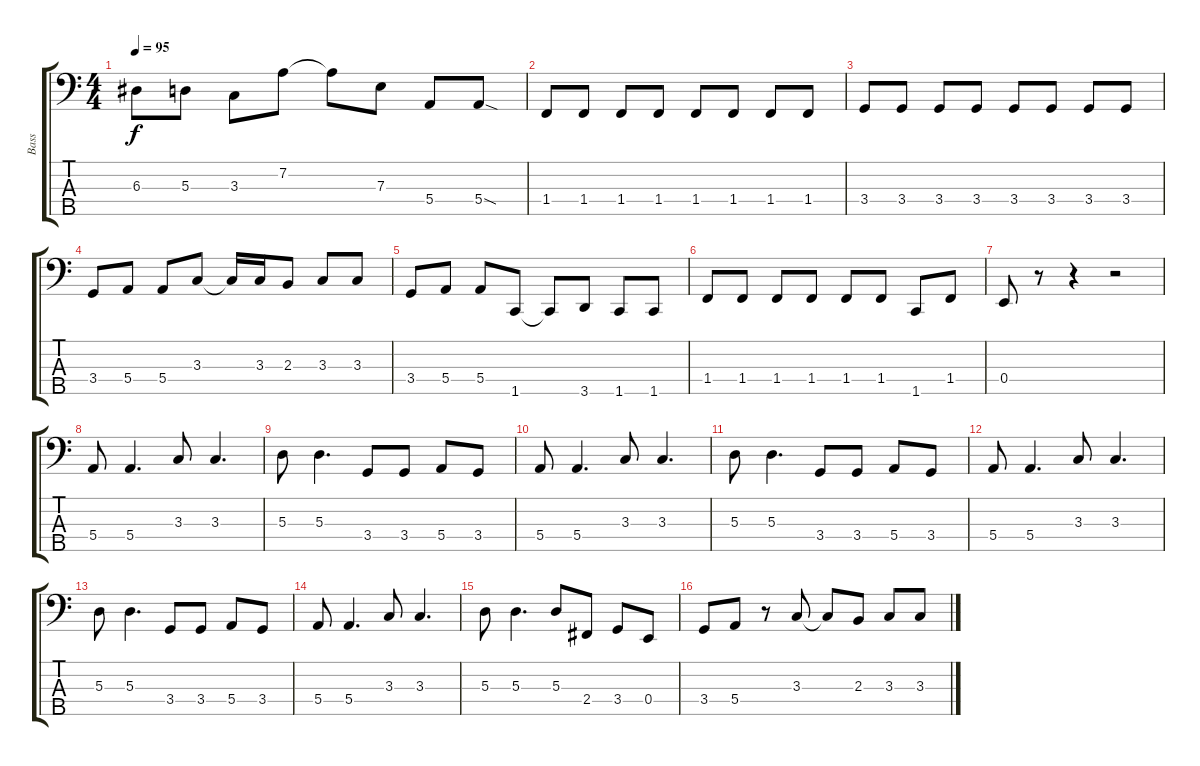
\track ("Bass" "Bass") {instrument electricbassfinger}
\staff {score tabs}
\tuning (G2 D2 A1 E1 B0) {hide}
\ts (4 4)
\tempo 95
\clef f4
\ks c
6.3.8{dy f} 5.3.8 3.3.8 7.2.8 7.2{t}.8 7.3.8 5.4.8 5.4{sod}.8 |
1.4.8 1.4.8 1.4.8 1.4.8 1.4.8 1.4.8 1.4.8 1.4.8 |
3.4.8 3.4.8 3.4.8 3.4.8 3.4.8 3.4.8 3.4.8 3.4.8 |
3.4.8 5.4.8 5.4.8 3.3.8 3.3{t}.16 3.3.16 2.3.8 3.3.8 3.3.8 |
3.4.8 5.4.8 5.4.8 1.5.8 1.5{t}.8 3.5.8 1.5.8 1.5.8 |
1.4.8 1.4.8 1.4.8 1.4.8 1.4.8 1.4.8 1.5.8 1.4.8 |
0.4.8 r.8 r.4 r.2 |
5.4.8 5.4.4{d} 3.3.8 3.3.4{d} |
5.3.8 5.3.4{d} 3.4.8 3.4.8 5.4.8 3.4.8 |
5.4.8 5.4.4{d} 3.3.8 3.3.4{d} |
5.3.8 5.3.4{d} 3.4.8 3.4.8 5.4.8 3.4.8 |
5.4.8 5.4.4{d} 3.3.8 3.3.4{d} |
5.3.8 5.3.4{d} 3.4.8 3.4.8 5.4.8 3.4.8 |
5.4.8 5.4.4{d} 3.3.8 3.3.4{d} |
5.3.8 5.3.4{d} 5.3.8 2.4.8 3.4.8 0.4.8 |
3.4.8 5.4.8 r.8 3.3.8 3.3{t}.8 2.3.8 3.3.8 3.3.8
